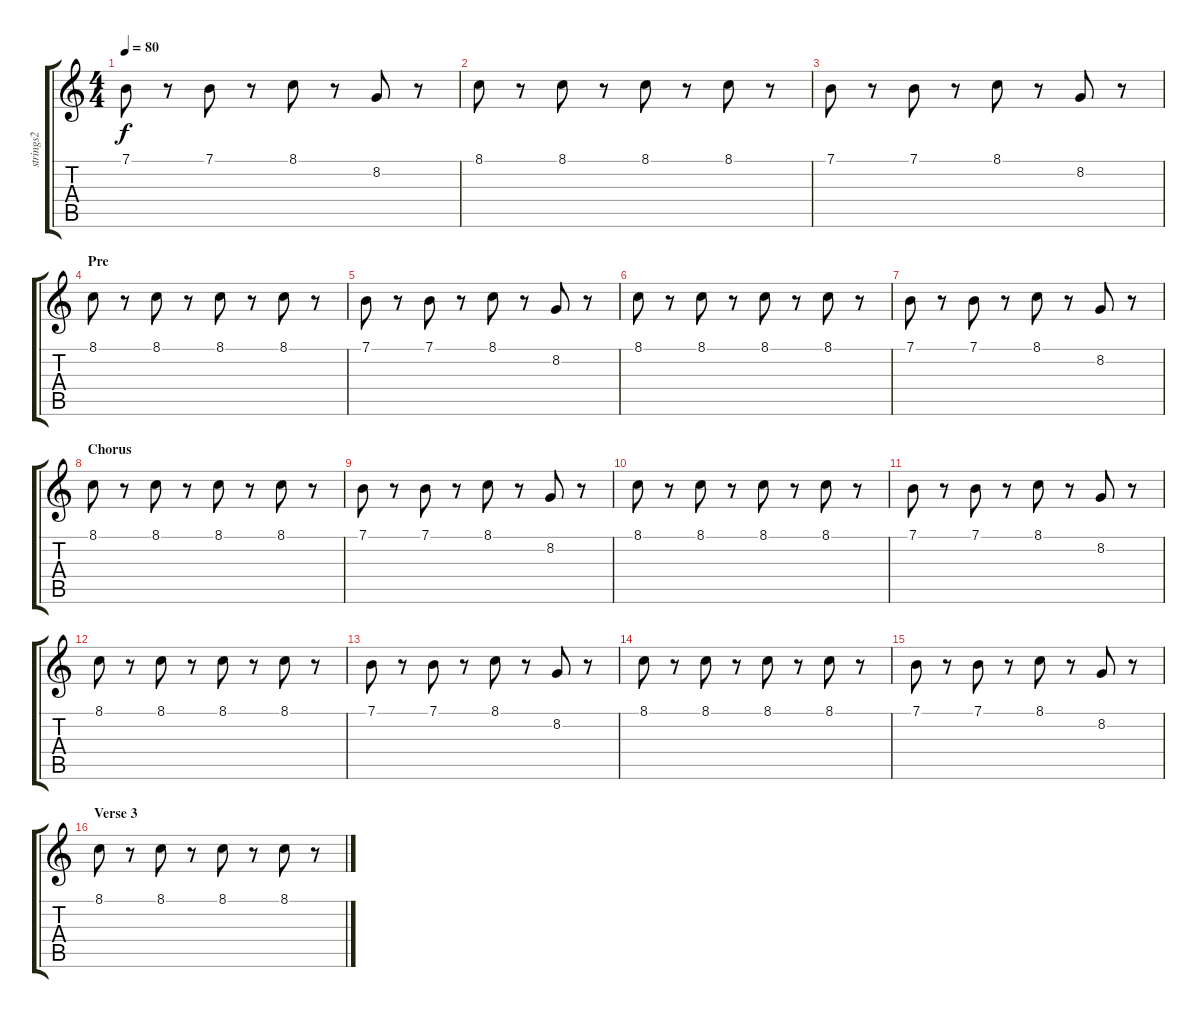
\track ("strings2" "strings2") {instrument tremolostrings}
\staff {score tabs}
\tuning (E4 B3 G3 D3 A2 E2) {hide}
\ts (4 4)
\tempo 80
\clef g2
\ks c
7.1.8{dy f} r.8 7.1.8 r.8 8.1.8 r.8 8.2.8 r.8 |
8.1.8 r.8 8.1.8 r.8 8.1.8 r.8 8.1.8 r.8 |
7.1.8 r.8 7.1.8 r.8 8.1.8 r.8 8.2.8 r.8 |
\section ("" "Pre")
8.1.8 r.8 8.1.8 r.8 8.1.8 r.8 8.1.8 r.8 |
7.1.8 r.8 7.1.8 r.8 8.1.8 r.8 8.2.8 r.8 |
8.1.8 r.8 8.1.8 r.8 8.1.8 r.8 8.1.8 r.8 |
7.1.8 r.8 7.1.8 r.8 8.1.8 r.8 8.2.8 r.8 |
\section ("" "Chorus")
8.1.8 r.8 8.1.8 r.8 8.1.8 r.8 8.1.8 r.8 |
7.1.8 r.8 7.1.8 r.8 8.1.8 r.8 8.2.8 r.8 |
8.1.8 r.8 8.1.8 r.8 8.1.8 r.8 8.1.8 r.8 |
7.1.8 r.8 7.1.8 r.8 8.1.8 r.8 8.2.8 r.8 |
8.1.8 r.8 8.1.8 r.8 8.1.8 r.8 8.1.8 r.8 |
7.1.8 r.8 7.1.8 r.8 8.1.8 r.8 8.2.8 r.8 |
8.1.8 r.8 8.1.8 r.8 8.1.8 r.8 8.1.8 r.8 |
7.1.8 r.8 7.1.8 r.8 8.1.8 r.8 8.2.8 r.8 |
\section ("" "Verse 3")
8.1.8 r.8 8.1.8 r.8 8.1.8 r.8 8.1.8 r.8
